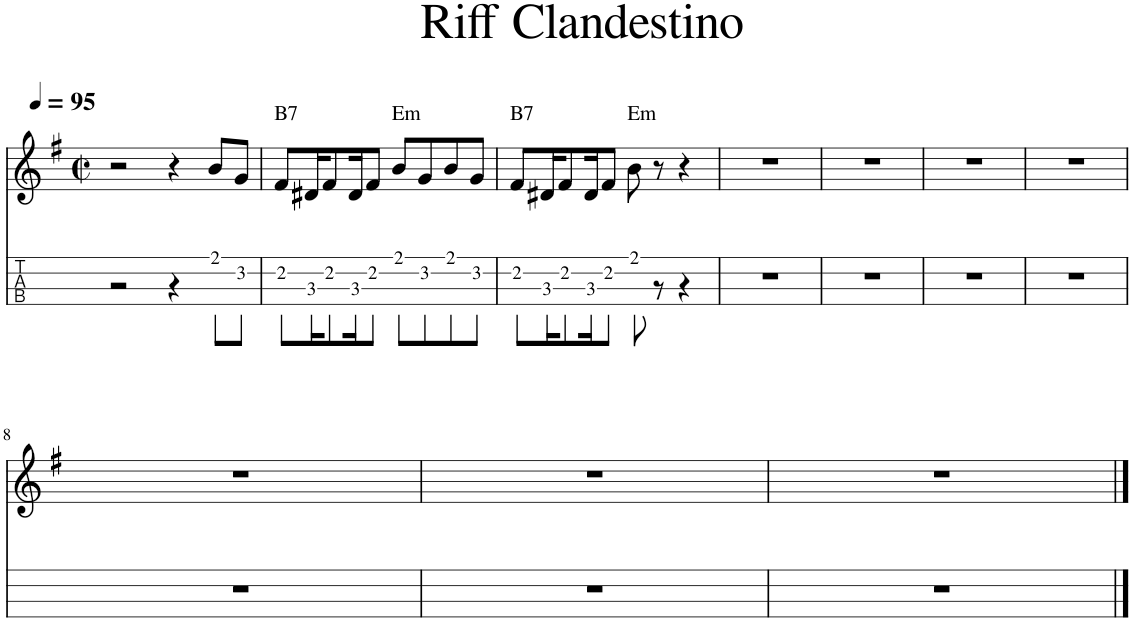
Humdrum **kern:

**kern	**kern
*part1	*part1
*staff2	*staff1
*I"Ukulélé	*
*I'Uk.	*
*stria4	*
*	*clefG2
*k[f#]	*k[f#]
*M2/2	*M2/2
*met(c|)	*met(c|)
*MM95	*MM95
=1	=1
2r	2r
4r	4r
8b\L	8b/L
8g\J	8g/J
=2	=2
!	!LO:TX:a:t=B7
8f#\L	8f#/L
16d#\K	16d#X/K
8f#\	8f#/
16d#\K	16d#/K
8f#\J	8f#/J
!	!LO:TX:a:t=Em
8b\L	8b/L
8g\	8g/
8b\	8b/
8g\J	8g/J
=3	=3
!	!LO:TX:a:t=B7
8f#\L	8f#/L
16d#X\K	16d#X/K
8f#\	8f#/
16d#\K	16d#/K
8f#\J	8f#/J
!	!LO:TX:a:t=Em
8b\	8b\
8r	8r
4r	4r
=4	=4
1r	1r
=5	=5
1r	1r
=6	=6
1r	1r
=7	=7
1r	1r
!!LO:LB:g=z
=8	=8
1r	1r
=9	=9
1r	1r
=10	=10
1r	1r
==	==
*-	*-
